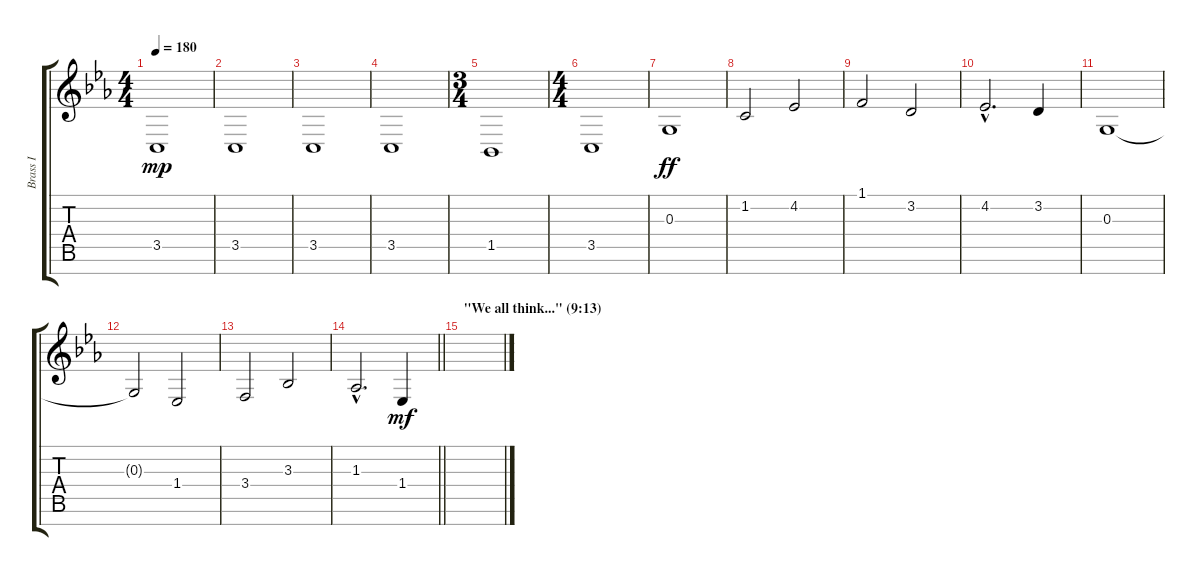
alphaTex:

\track ("Brass I" "Brass I") {instrument frenchhorn}
\staff {score tabs}
\tuning (E4 B3 G3 D3 A2 E2 B1) {hide}
\ts (4 4)
\tempo 180
\clef g2
\ks eb
3.5.1{dy mp} |
3.5.1 |
3.5.1 |
3.5.1 |
\ts (3 4)
1.5.1 |
\ts (4 4)
3.5.1 |
0.3.1{dy ff} |
1.2.2 4.2.2 |
1.1.2 3.2.2 |
4.2{hac}.2{d} 3.2.4 |
0.3.1 |
0.3{t}.2 1.4.2 |
3.4.2 3.3.2 |
\barLineRight lightlight
1.3{hac}.2{d} 1.4.4{dy mf} |
\section ("" "\"We all think...\" (9:13)")
